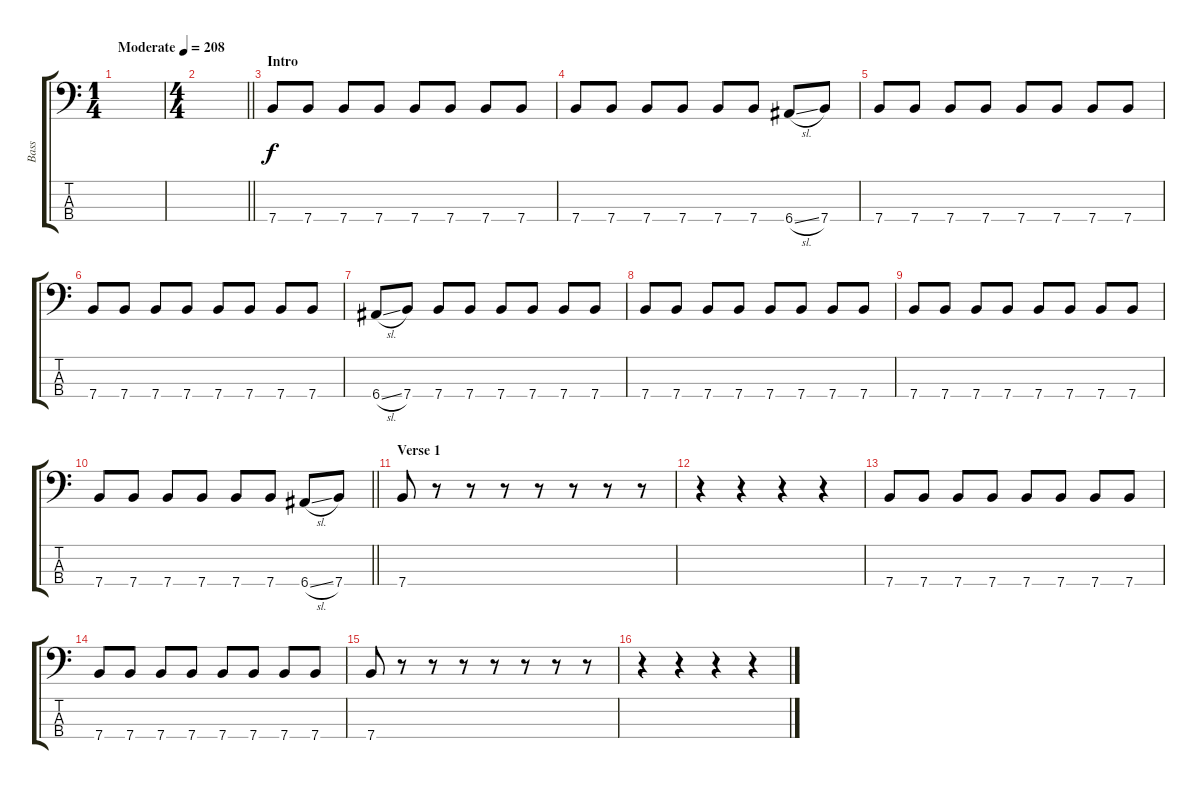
\track ("Bass" "Bass") {instrument electricbassfinger}
\staff {score tabs}
\tuning (G2 D2 A1 E1) {hide}
\ts (1 4)
\tempo (208 "Moderate")
\clef f4
\ks c
|
\ts (4 4)
\barLineRight lightlight
|
\section ("" "Intro")
7.4.8 7.4.8 7.4.8 7.4.8 7.4.8 7.4.8 7.4.8 7.4.8 |
7.4.8 7.4.8 7.4.8 7.4.8 7.4.8 7.4.8 6.4{sl}.8 7.4.8 |
7.4.8 7.4.8 7.4.8 7.4.8 7.4.8 7.4.8 7.4.8 7.4.8 |
7.4.8 7.4.8 7.4.8 7.4.8 7.4.8 7.4.8 7.4.8 7.4.8 |
6.4{sl}.8 7.4.8 7.4.8 7.4.8 7.4.8 7.4.8 7.4.8 7.4.8 |
7.4.8 7.4.8 7.4.8 7.4.8 7.4.8 7.4.8 7.4.8 7.4.8 |
7.4.8 7.4.8 7.4.8 7.4.8 7.4.8 7.4.8 7.4.8 7.4.8 |
\barLineRight lightlight
7.4.8 7.4.8 7.4.8 7.4.8 7.4.8 7.4.8 6.4{sl}.8 7.4.8 |
\section ("" "Verse 1")
7.4.8 r.8 r.8 r.8 r.8 r.8 r.8 r.8 |
r.4 r.4 r.4 r.4 |
7.4.8 7.4.8 7.4.8 7.4.8 7.4.8 7.4.8 7.4.8 7.4.8 |
7.4.8 7.4.8 7.4.8 7.4.8 7.4.8 7.4.8 7.4.8 7.4.8 |
7.4.8 r.8 r.8 r.8 r.8 r.8 r.8 r.8 |
r.4 r.4 r.4 r.4
